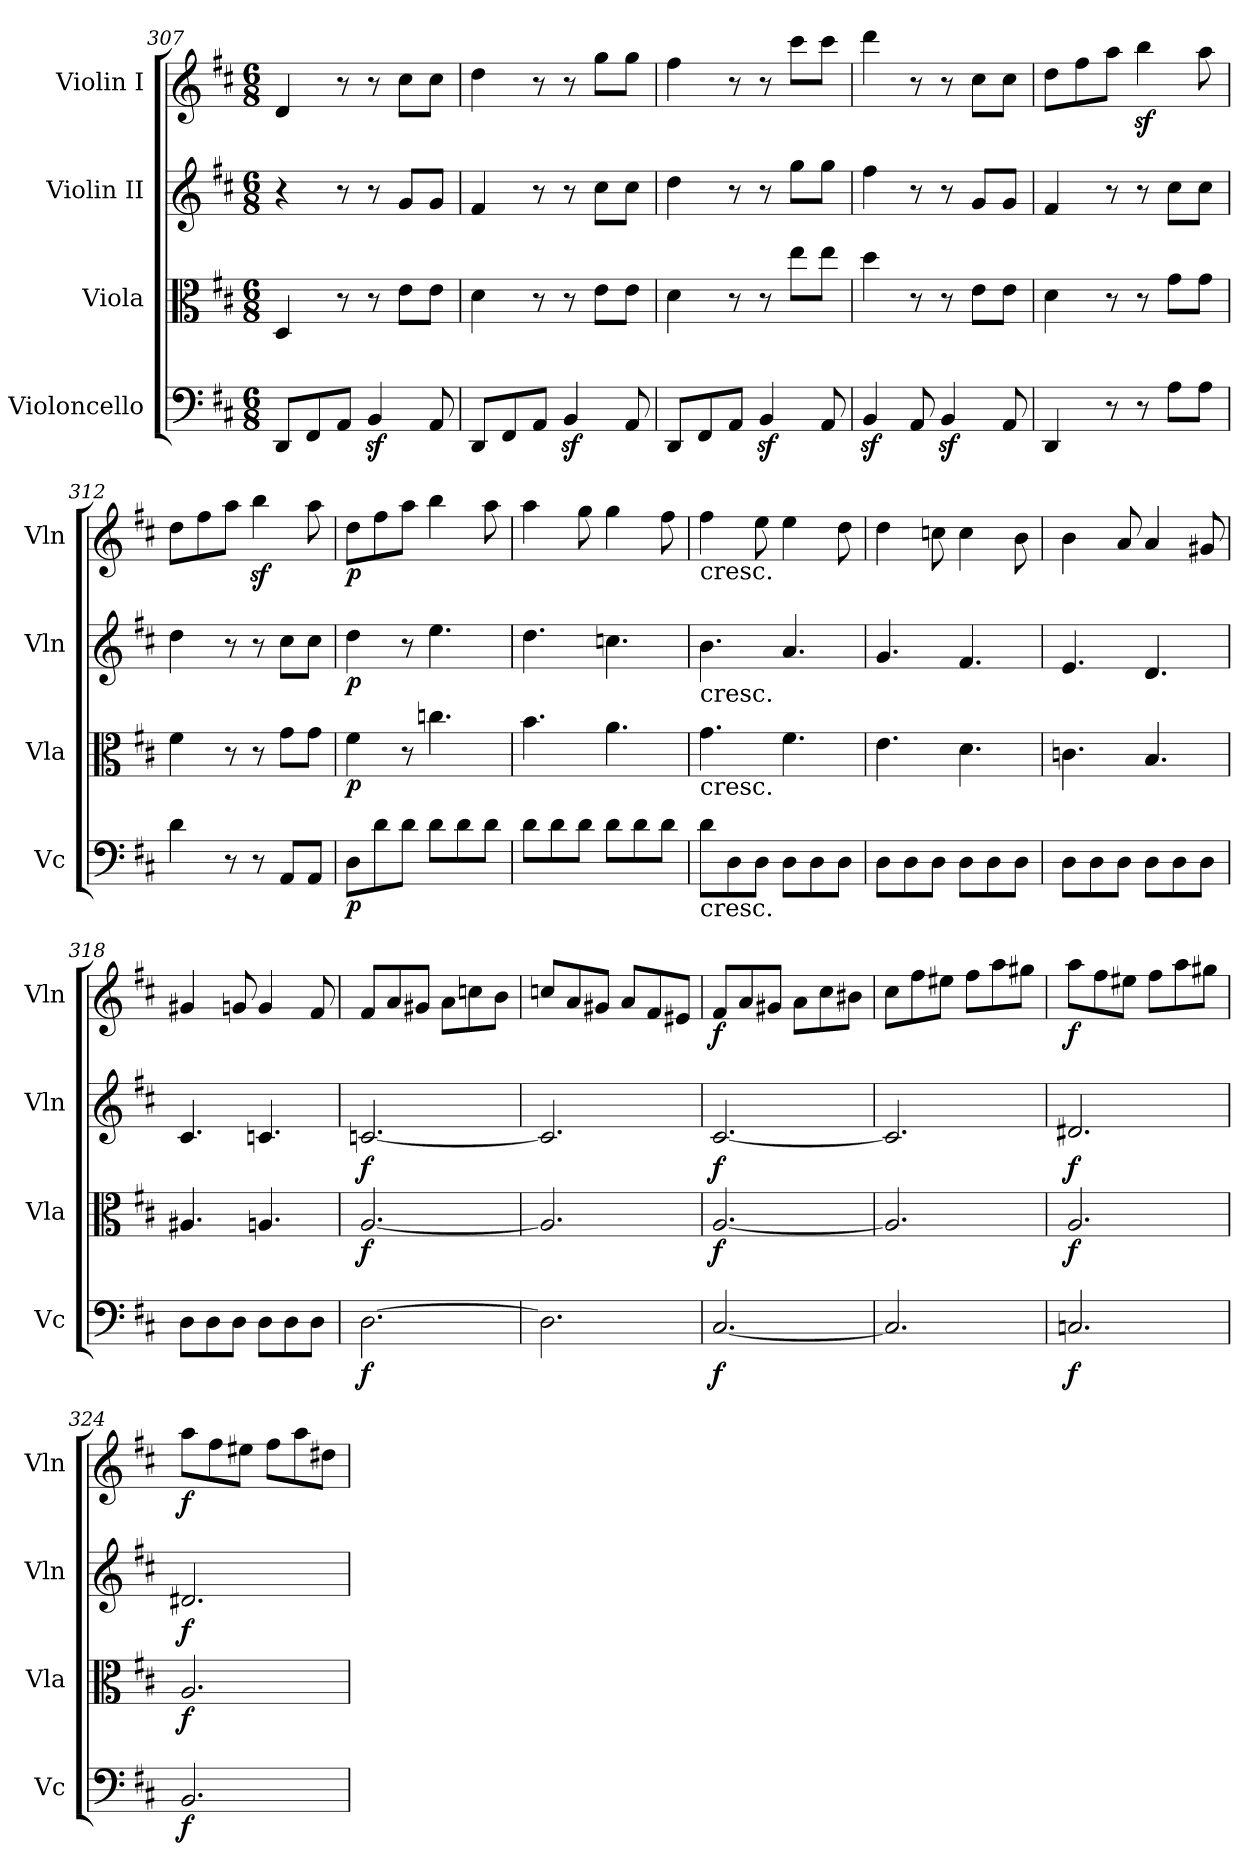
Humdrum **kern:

**kern	**dynam	**kern	**dynam	**kern	**dynam	**kern	**dynam
*part4	*part4	*part3	*part3	*part2	*part2	*part1	*part1
*staff4	*staff4	*staff3	*staff3	*staff2	*staff2	*staff1	*staff1
*I"Violoncello	*	*I"Viola	*	*I"Violin II	*	*I"Violin I	*
*I'Vc	*	*I'Vla	*	*I'Vln	*	*I'Vln	*
*clefF4	*	*clefC3	*	*clefG2	*	*clefG2	*
*k[f#c#]	*	*k[f#c#]	*	*k[f#c#]	*	*k[f#c#]	*
*M6/8	*	*M6/8	*	*M6/8	*	*M6/8	*
=307	=307	=307	=307	=307	=307	=307	=307
8DD/L	.	4D/	.	4r	.	4d/	.
8FF#/	.	.	.	.	.	.	.
8AA/J	.	8r	.	8r	.	8r	.
4BBz</	.	8r	.	8r	.	8r	.
.	.	8e\L	.	8g/L	.	8cc#\L	.
8AA/	.	8e\J	.	8g/J	.	8cc#\J	.
=308	=308	=308	=308	=308	=308	=308	=308
8DD/L	.	4d\	.	4f#/	.	4dd\	.
8FF#/	.	.	.	.	.	.	.
8AA/J	.	8r	.	8r	.	8r	.
4BBz</	.	8r	.	8r	.	8r	.
.	.	8e\L	.	8cc#\L	.	8gg\L	.
8AA/	.	8e\J	.	8cc#\J	.	8gg\J	.
=309	=309	=309	=309	=309	=309	=309	=309
8DD/L	.	4d\	.	4dd\	.	4ff#\	.
8FF#/	.	.	.	.	.	.	.
8AA/J	.	8r	.	8r	.	8r	.
4BBz</	.	8r	.	8r	.	8r	.
.	.	8ee\L	.	8gg\L	.	8ccc#\L	.
8AA/	.	8ee\J	.	8gg\J	.	8ccc#\J	.
=310	=310	=310	=310	=310	=310	=310	=310
4BBz</	.	4dd\	.	4ff#\	.	4ddd\	.
8AA/	.	8r	.	8r	.	8r	.
4BBz</	.	8r	.	8r	.	8r	.
.	.	8e\L	.	8g/L	.	8cc#\L	.
8AA/	.	8e\J	.	8g/J	.	8cc#\J	.
=311	=311	=311	=311	=311	=311	=311	=311
4DD/	.	4d\	.	4f#/	.	8dd\L	.
.	.	.	.	.	.	8ff#\	.
8r	.	8r	.	8r	.	8aa\J	.
8r	.	8r	.	8r	.	4bbz<\	.
8A\L	.	8g\L	.	8cc#\L	.	.	.
8A\J	.	8g\J	.	8cc#\J	.	8aa\	.
=312	=312	=312	=312	=312	=312	=312	=312
4d\	.	4f#\	.	4dd\	.	8dd\L	.
.	.	.	.	.	.	8ff#\	.
8r	.	8r	.	8r	.	8aa\J	.
8r	.	8r	.	8r	.	4bbz<\	.
8AA/L	.	8g\L	.	8cc#\L	.	.	.
8AA/J	.	8g\J	.	8cc#\J	.	8aa\	.
=313	=313	=313	=313	=313	=313	=313	=313
!	!LO:DY:b	!	!LO:DY:b	!	!LO:DY:b	!	!LO:DY:b
8D\L	p	4f#\	p	4dd\	p	8dd\L	p
8d\	.	.	.	.	.	8ff#\	.
8d\J	.	8r	.	8r	.	8aa\J	.
8d\L	.	4.ccn\	.	4.ee\	.	4bb\	.
8d\	.	.	.	.	.	.	.
8d\J	.	.	.	.	.	8aa\	.
=314	=314	=314	=314	=314	=314	=314	=314
8d\L	.	4.b\	.	4.dd\	.	4aa\	.
8d\	.	.	.	.	.	.	.
8d\J	.	.	.	.	.	8gg\	.
8d\L	.	4.a\	.	4.ccn\	.	4gg\	.
8d\	.	.	.	.	.	.	.
8d\J	.	.	.	.	.	8ff#\	.
=315	=315	=315	=315	=315	=315	=315	=315
!	!	!	!	!	!	!LO:TX:b:t=cresc.	!
!	!	!	!	!LO:TX:b:t=cresc.	!	!	!
!	!	!LO:TX:b:t=cresc.	!	!	!	!	!
!LO:TX:b:t=cresc.	!	!	!	!	!	!	!
8d\L	.	4.g\	.	4.b\	.	4ff#\	.
8D\	.	.	.	.	.	.	.
8D\J	.	.	.	.	.	8ee\	.
8D\L	.	4.f#\	.	4.a/	.	4ee\	.
8D\	.	.	.	.	.	.	.
8D\J	.	.	.	.	.	8dd\	.
=316	=316	=316	=316	=316	=316	=316	=316
8D\L	.	4.e\	.	4.g/	.	4dd\	.
8D\	.	.	.	.	.	.	.
8D\J	.	.	.	.	.	8ccn\	.
8D\L	.	4.d\	.	4.f#/	.	4cc\	.
8D\	.	.	.	.	.	.	.
8D\J	.	.	.	.	.	8b\	.
=317	=317	=317	=317	=317	=317	=317	=317
8D\L	.	4.cn\	.	4.e/	.	4b\	.
8D\	.	.	.	.	.	.	.
8D\J	.	.	.	.	.	8a/	.
8D\L	.	4.B/	.	4.d/	.	4a/	.
8D\	.	.	.	.	.	.	.
8D\J	.	.	.	.	.	8g#X/	.
=318	=318	=318	=318	=318	=318	=318	=318
8D\L	.	4.A#X/	.	4.c#/	.	4g#X/	.
8D\	.	.	.	.	.	.	.
8D\J	.	.	.	.	.	8gn/	.
8D\L	.	4.An/	.	4.cn/	.	4g/	.
8D\	.	.	.	.	.	.	.
8D\J	.	.	.	.	.	8f#/	.
=319	=319	=319	=319	=319	=319	=319	=319
!	!LO:DY:b	!	!LO:DY:b	!	!LO:DY:b	!	!
[2.D\	f	[2.A/	f	[2.cn/	f	8f#/L	.
.	.	.	.	.	.	8a/	.
.	.	.	.	.	.	8g#X/J	.
.	.	.	.	.	.	8a\L	.
.	.	.	.	.	.	8ccn\	.
.	.	.	.	.	.	8b\J	.
=320	=320	=320	=320	=320	=320	=320	=320
2.D\]	.	2.A/]	.	2.c/]	.	8ccn/L	.
.	.	.	.	.	.	8a/	.
.	.	.	.	.	.	8g#X/J	.
.	.	.	.	.	.	8a/L	.
.	.	.	.	.	.	8f#/	.
.	.	.	.	.	.	8e#X/J	.
=321	=321	=321	=321	=321	=321	=321	=321
!	!LO:DY:b	!	!LO:DY:b	!	!LO:DY:b	!	!LO:DY:b
[2.C#/	f	[2.A/	f	[2.c#/	f	8f#/L	f
.	.	.	.	.	.	8a/	.
.	.	.	.	.	.	8g#X/J	.
.	.	.	.	.	.	8a\L	.
.	.	.	.	.	.	8cc#\	.
.	.	.	.	.	.	8b#X\J	.
=322	=322	=322	=322	=322	=322	=322	=322
2.C#/]	.	2.A/]	.	2.c#/]	.	8cc#\L	.
.	.	.	.	.	.	8ff#\	.
.	.	.	.	.	.	8ee#X\J	.
.	.	.	.	.	.	8ff#\L	.
.	.	.	.	.	.	8aa\	.
.	.	.	.	.	.	8gg#X\J	.
=323	=323	=323	=323	=323	=323	=323	=323
!	!LO:DY:b	!	!LO:DY:b	!	!LO:DY:b	!	!LO:DY:b
2.Cn/	f	2.A/	f	2.d#X/	f	8aa\L	f
.	.	.	.	.	.	8ff#\	.
.	.	.	.	.	.	8ee#X\J	.
.	.	.	.	.	.	8ff#\L	.
.	.	.	.	.	.	8aa\	.
.	.	.	.	.	.	8gg#X\J	.
=324	=324	=324	=324	=324	=324	=324	=324
!	!LO:DY:b	!	!LO:DY:b	!	!LO:DY:b	!	!LO:DY:b
2.BB/	f	2.A/	f	2.d#X/	f	8aa\L	f
.	.	.	.	.	.	8ff#\	.
.	.	.	.	.	.	8ee#X\J	.
.	.	.	.	.	.	8ff#\L	.
.	.	.	.	.	.	8aa\	.
.	.	.	.	.	.	8dd#X\J	.
=	=	=	=	=	=	=	=
*-	*-	*-	*-	*-	*-	*-	*-
